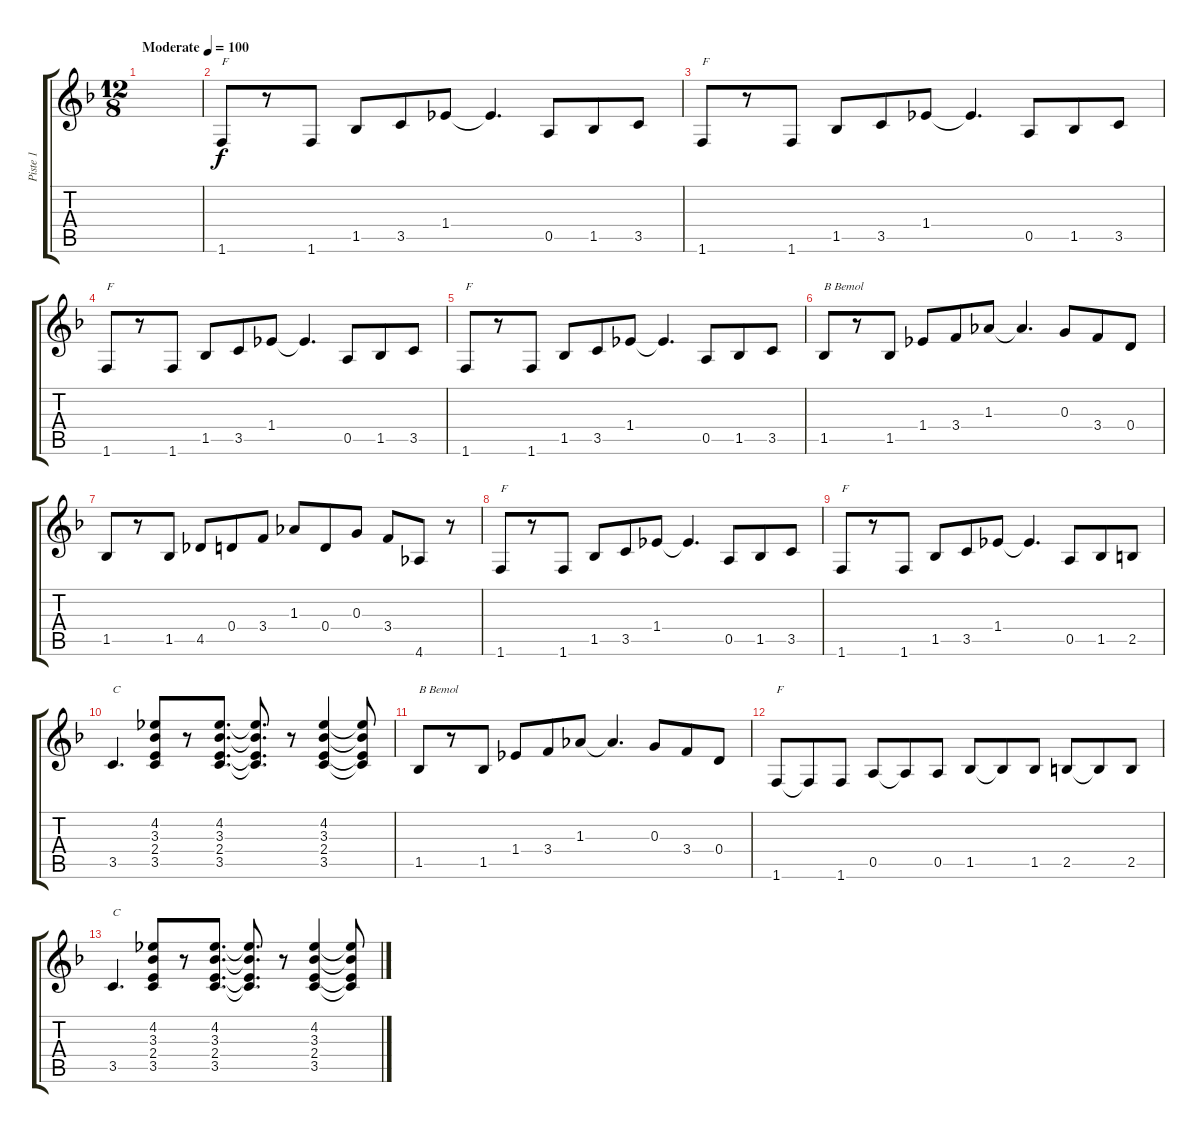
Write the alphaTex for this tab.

\track ("Piste 1" "Piste 1") {instrument acousticguitarsteel}
\staff {score tabs}
\tuning (E4 B3 G3 D3 A2 E2) {hide}
\ts (12 8)
\tempo (100 "Moderate")
\clef g2
\ks f
|
1.6.8{txt "F"} r.8 1.6.8 1.5.8 3.5.8 1.4.8 1.4{t}.4{d} 0.5.8 1.5.8 3.5.8 |
1.6.8{txt "F"} r.8 1.6.8 1.5.8 3.5.8 1.4.8 1.4{t}.4{d} 0.5.8 1.5.8 3.5.8 |
1.6.8{txt "F"} r.8 1.6.8 1.5.8 3.5.8 1.4.8 1.4{t}.4{d} 0.5.8 1.5.8 3.5.8 |
1.6.8{txt "F"} r.8 1.6.8 1.5.8 3.5.8 1.4.8 1.4{t}.4{d} 0.5.8 1.5.8 3.5.8 |
1.5.8{txt "B Bemol"} r.8 1.5.8 1.4.8 3.4.8 1.3.8 1.3{t}.4{d} 0.3.8 3.4.8 0.4.8 |
1.5.8 r.8 1.5.8 4.5.8 0.4.8 3.4.8 1.3.8 0.4.8 0.3.8 3.4.8 4.6.8 r.8 |
1.6.8{txt "F"} r.8 1.6.8 1.5.8 3.5.8 1.4.8 1.4{t}.4{d} 0.5.8 1.5.8 3.5.8 |
1.6.8{txt "F"} r.8 1.6.8 1.5.8 3.5.8 1.4.8 1.4{t}.4{d} 0.5.8 1.5.8 2.5.8 |
3.5.4{d txt "C"} (4.2 3.3 2.4 3.5).8 r.8 (4.2 3.3 2.4 3.5).8{d} (4.2{t} 3.3{t} 2.4{t} 3.5{t}).8{d} r.8 (4.2 3.3 2.4 3.5).4 (4.2{t} 3.3{t} 2.4{t} 3.5{t}).8 |
1.5.8{txt "B Bemol"} r.8 1.5.8 1.4.8 3.4.8 1.3.8 1.3{t}.4{d} 0.3.8 3.4.8 0.4.8 |
1.6.8{txt "F"} 1.6{t}.8 1.6.8 0.5.8 0.5{t}.8 0.5.8 1.5.8 1.5{t}.8 1.5.8 2.5.8 2.5{t}.8 2.5.8 |
3.5.4{d txt "C"} (4.2 3.3 2.4 3.5).8 r.8 (4.2 3.3 2.4 3.5).8{d} (4.2{t} 3.3{t} 2.4{t} 3.5{t}).8{d} r.8 (4.2 3.3 2.4 3.5).4 (4.2{t} 3.3{t} 2.4{t} 3.5{t}).8
